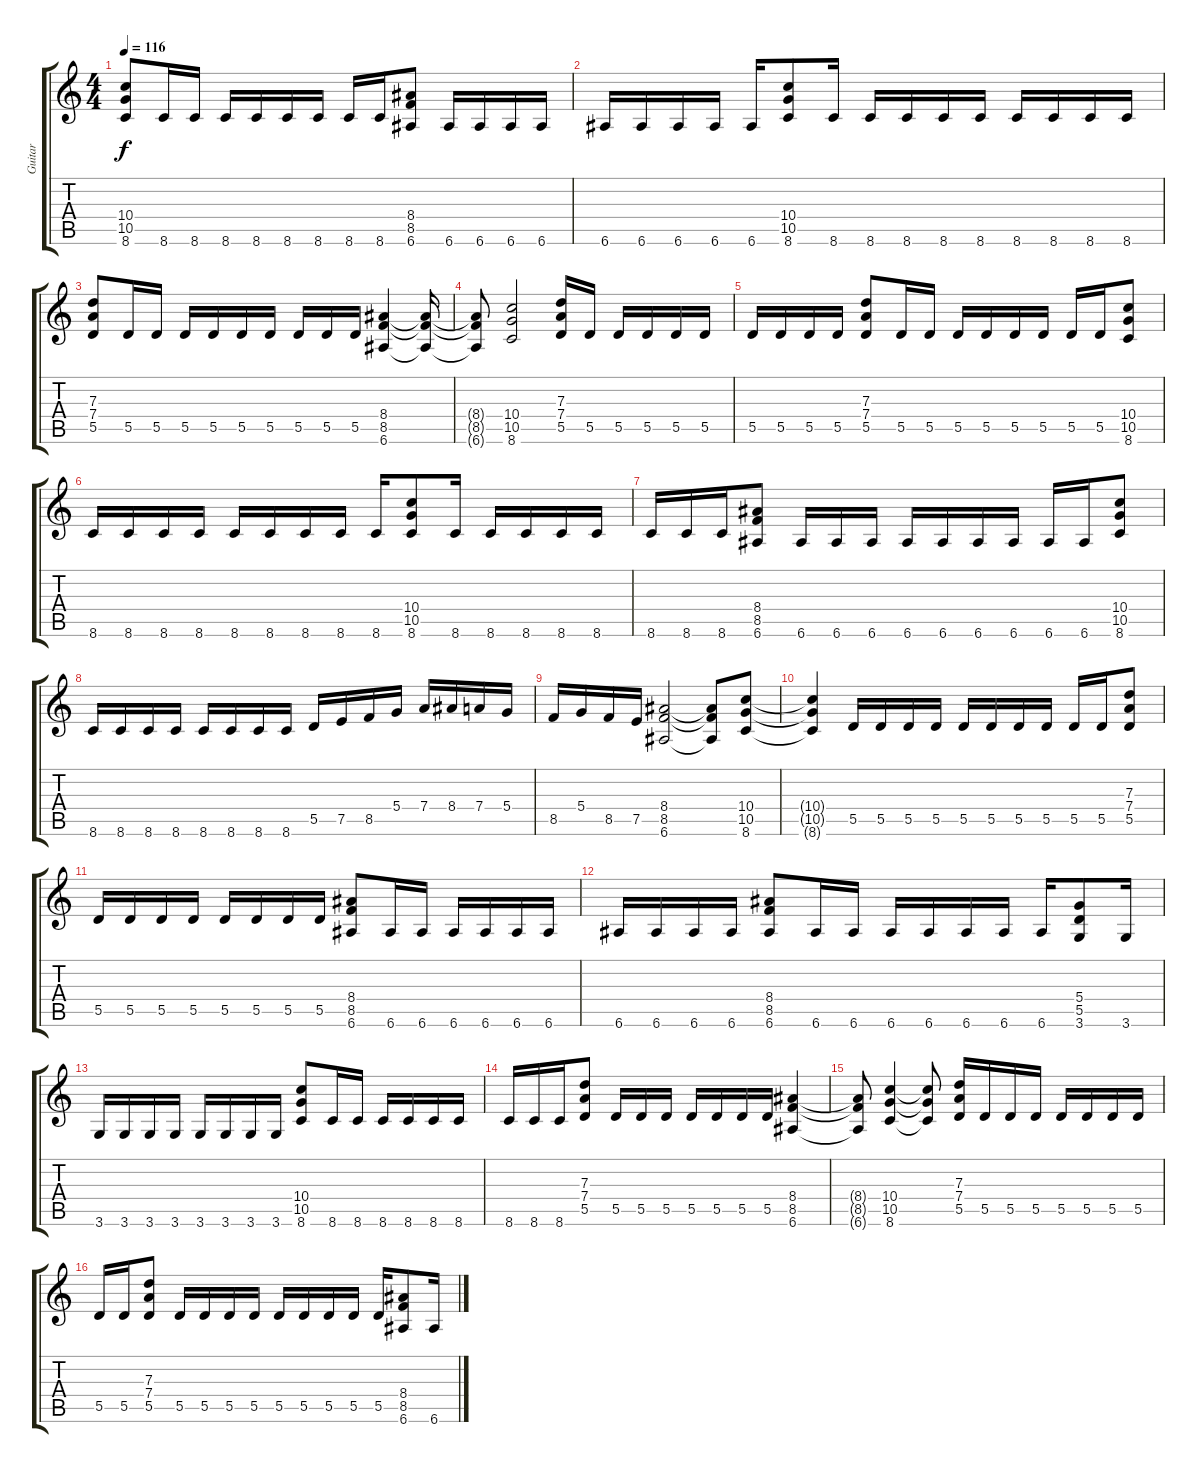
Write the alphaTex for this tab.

\track ("Guitar" "Guitar") {instrument overdrivenguitar}
\staff {score tabs}
\tuning (E4 B3 G3 D3 A2 E2) {hide}
\ts (4 4)
\tempo 116
\clef g2
\ks c
(10.4 10.5 8.6).8{dy f} 8.6.16 8.6.16 8.6.16 8.6.16 8.6.16 8.6.16 8.6.16 8.6.16 (8.4 8.5 6.6).8 6.6.16 6.6.16 6.6.16 6.6.16 |
6.6.16 6.6.16 6.6.16 6.6.16 6.6.16 (10.4 10.5 8.6).8 8.6.16 8.6.16 8.6.16 8.6.16 8.6.16 8.6.16 8.6.16 8.6.16 8.6.16 |
(7.3 7.4 5.5).8 5.5.16 5.5.16 5.5.16 5.5.16 5.5.16 5.5.16 5.5.16 5.5.16 5.5.16 (8.4 8.5 6.6).4 (8.4{t} 8.5{t} 6.6{t}).16 |
(8.4{t} 8.5{t} 6.6{t}).8 (10.4 10.5 8.6).2 (7.3 7.4 5.5).16 5.5.16 5.5.16 5.5.16 5.5.16 5.5.16 |
5.5.16 5.5.16 5.5.16 5.5.16 (7.3 7.4 5.5).8 5.5.16 5.5.16 5.5.16 5.5.16 5.5.16 5.5.16 5.5.16 5.5.16 (10.4 10.5 8.6).8 |
8.6.16 8.6.16 8.6.16 8.6.16 8.6.16 8.6.16 8.6.16 8.6.16 8.6.16 (10.4 10.5 8.6).8 8.6.16 8.6.16 8.6.16 8.6.16 8.6.16 |
8.6.16 8.6.16 8.6.16 (8.4 8.5 6.6).8 6.6.16 6.6.16 6.6.16 6.6.16 6.6.16 6.6.16 6.6.16 6.6.16 6.6.16 (10.4 10.5 8.6).8 |
8.6.16 8.6.16 8.6.16 8.6.16 8.6.16 8.6.16 8.6.16 8.6.16 5.5.16 7.5.16 8.5.16 5.4.16 7.4.16 8.4.16 7.4.16 5.4.16 |
8.5.16 5.4.16 8.5.16 7.5.16 (8.4 8.5 6.6).2 (8.4{t} 8.5{t} 6.6{t}).8 (10.4 10.5 8.6).8 |
(10.4{t} 10.5{t} 8.6{t}).4 5.5.16 5.5.16 5.5.16 5.5.16 5.5.16 5.5.16 5.5.16 5.5.16 5.5.16 5.5.16 (7.3 7.4 5.5).8 |
5.5.16 5.5.16 5.5.16 5.5.16 5.5.16 5.5.16 5.5.16 5.5.16 (8.4 8.5 6.6).8 6.6.16 6.6.16 6.6.16 6.6.16 6.6.16 6.6.16 |
6.6.16 6.6.16 6.6.16 6.6.16 (8.4 8.5 6.6).8 6.6.16 6.6.16 6.6.16 6.6.16 6.6.16 6.6.16 6.6.16 (5.4 5.5 3.6).8 3.6.16 |
3.6.16 3.6.16 3.6.16 3.6.16 3.6.16 3.6.16 3.6.16 3.6.16 (10.4 10.5 8.6).8 8.6.16 8.6.16 8.6.16 8.6.16 8.6.16 8.6.16 |
8.6.16 8.6.16 8.6.16 (7.3 7.4 5.5).8 5.5.16 5.5.16 5.5.16 5.5.16 5.5.16 5.5.16 5.5.16 (8.4 8.5 6.6).4 |
(8.4{t} 8.5{t} 6.6{t}).8 (10.4 10.5 8.6).4 (10.4{t} 10.5{t} 8.6{t}).8 (7.3 7.4 5.5).16 5.5.16 5.5.16 5.5.16 5.5.16 5.5.16 5.5.16 5.5.16 |
5.5.16 5.5.16 (7.3 7.4 5.5).8 5.5.16 5.5.16 5.5.16 5.5.16 5.5.16 5.5.16 5.5.16 5.5.16 5.5.16 (8.4 8.5 6.6).8 6.6.16
